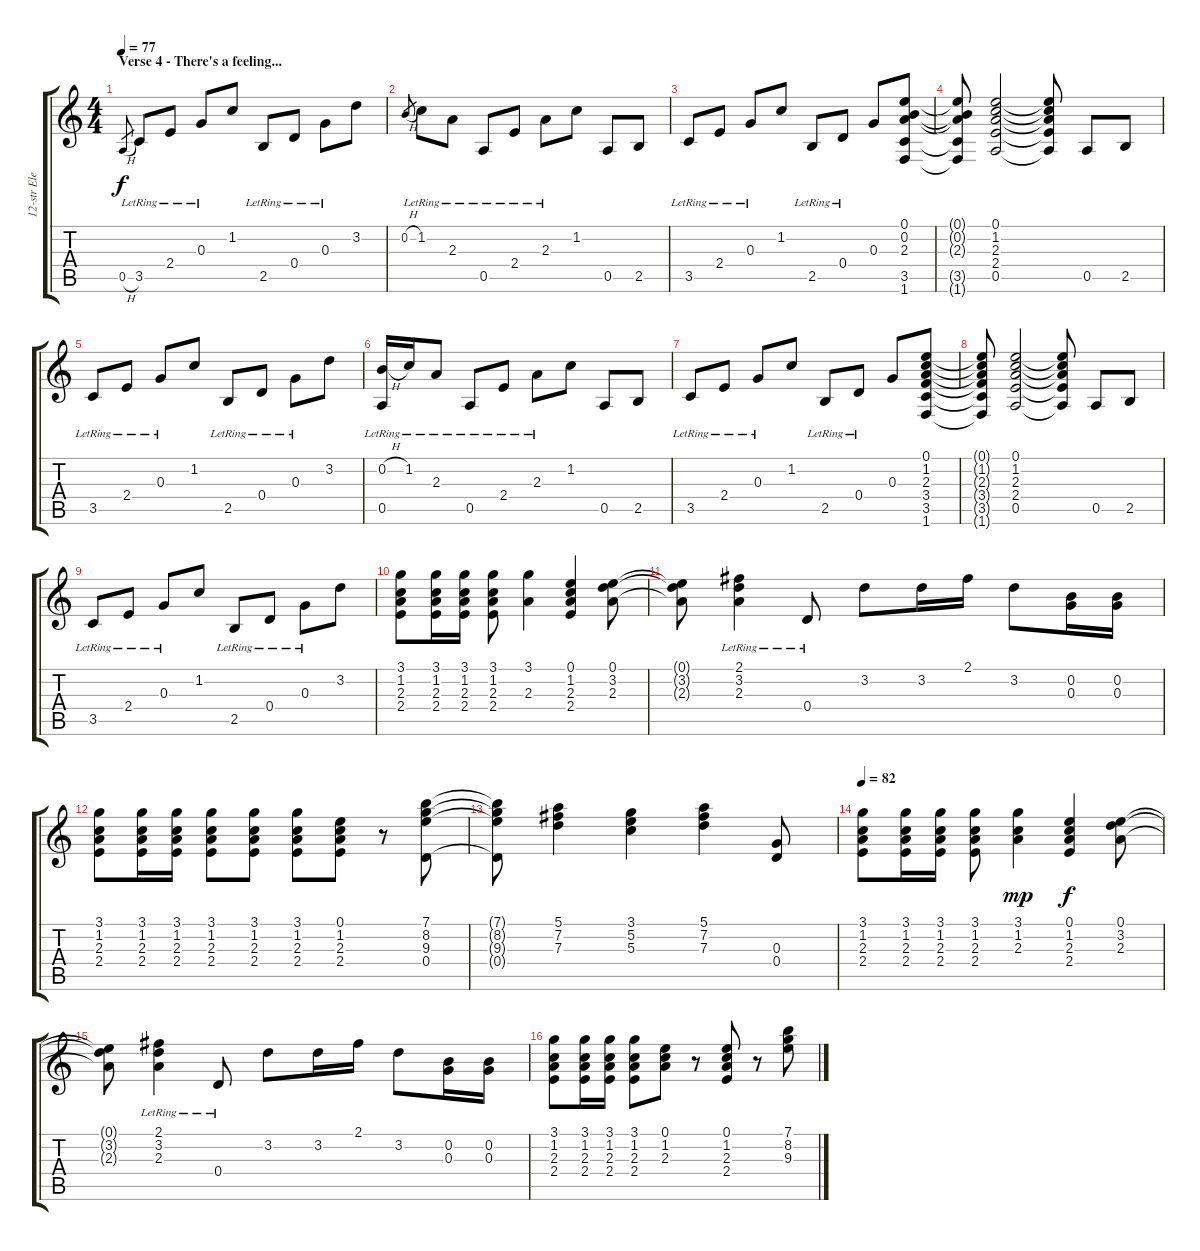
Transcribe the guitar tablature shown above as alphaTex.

\track ("12-str Electric I (Page)" "12-str Ele") {instrument electricguitarjazz}
\staff {score tabs}
\tuning (E4 B3 G3 D3 A2 E2) {hide}
\ts (4 4)
\section ("" "Verse 4 - There's a feeling...")
\tempo 77
\clef g2
\ks c
0.5{h}.8{gr dy f} 3.5{lr}.8 2.4{lr}.8 0.3{lr}.8 1.2.8 2.5{lr}.8 0.4{lr}.8 0.3{lr}.8 3.2.8 |
0.2{h}.8{gr} 1.2{lr}.8 2.3{lr}.8 0.5{lr}.8 2.4{lr}.8 2.3{lr}.8 1.2.8 0.5.8 2.5.8 |
3.5{lr}.8 2.4{lr}.8 0.3{lr}.8 1.2.8 2.5{lr}.8 0.4{lr}.8 0.3.8 (0.1 0.2 2.3 3.5 1.6).8 |
(0.1{t} 0.2{t} 2.3{t} 3.5{t} 1.6{t}).8 (0.1 1.2 2.3 2.4 0.5).2 (0.1{t} 1.2{t} 2.3{t} 2.4{t} 0.5{t}).8 0.5.8 2.5.8 |
3.5{lr}.8 2.4{lr}.8 0.3{lr}.8 1.2.8 2.5{lr}.8 0.4{lr}.8 0.3{lr}.8 3.2.8 |
(0.2{h lr} 0.5{lr}).16 1.2{lr}.16 2.3{lr}.8 0.5{lr}.8 2.4{lr}.8 2.3{lr}.8 1.2.8 0.5.8 2.5.8 |
3.5{lr}.8 2.4{lr}.8 0.3{lr}.8 1.2.8 2.5{lr}.8 0.4{lr}.8 0.3.8 (0.1 1.2 2.3 3.4 3.5 1.6).8 |
(0.1{t} 1.2{t} 2.3{t} 3.4{t} 3.5{t} 1.6{t}).8 (0.1 1.2 2.3 2.4 0.5).2 (0.1{t} 1.2{t} 2.3{t} 2.4{t} 0.5{t}).8 0.5.8 2.5.8 |
3.5{lr}.8 2.4{lr}.8 0.3{lr}.8 1.2.8 2.5{lr}.8 0.4{lr}.8 0.3{lr}.8 3.2.8 |
(3.1 1.2 2.3 2.4).8 (3.1 1.2 2.3 2.4).16 (3.1 1.2 2.3 2.4).16 (3.1 1.2 2.3 2.4).8 (3.1 2.3).4 (0.1 1.2 2.3 2.4).4 (0.1 3.2 2.3).8 |
(0.1{t} 3.2{t} 2.3{t}).8 (2.1{lr} 3.2{lr} 2.3{lr}).4 0.4{lr}.8 3.2.8 3.2.16 2.1.16 3.2.8 (0.2 0.3).16 (0.2 0.3).16 |
(3.1 1.2 2.3 2.4).8 (3.1 1.2 2.3 2.4).16 (3.1 1.2 2.3 2.4).16 (3.1 1.2 2.3 2.4).8 (3.1 1.2 2.3 2.4).8 (3.1 1.2 2.3 2.4).8 (0.1 1.2 2.3 2.4).8 r.8 (7.1 8.2 9.3 0.4).8 |
(7.1{t} 8.2{t} 9.3{t} 0.4{t}).8 (5.1 7.2 7.3).4 (3.1 5.2 5.3).4 (5.1 7.2 7.3).4 (0.3 0.4).8 |
\tempo 82
(3.1 1.2 2.3 2.4).8 (3.1 1.2 2.3 2.4).16 (3.1 1.2 2.3 2.4).16 (3.1 1.2 2.3 2.4).8 (3.1 1.2 2.3).4{dy mp} (0.1 1.2 2.3 2.4).4{dy f} (0.1 3.2 2.3).8 |
(0.1{t} 3.2{t} 2.3{t}).8 (2.1{lr} 3.2{lr} 2.3{lr}).4 0.4{lr}.8 3.2.8 3.2.16 2.1.16 3.2.8 (0.2 0.3).16 (0.2 0.3).16 |
(3.1 1.2 2.3 2.4).8 (3.1 1.2 2.3 2.4).16 (3.1 1.2 2.3 2.4).16 (3.1 1.2 2.3 2.4).8 (0.1 1.2 2.3).8 r.8 (0.1 1.2 2.3 2.4).8 r.8 (7.1 8.2 9.3).8
